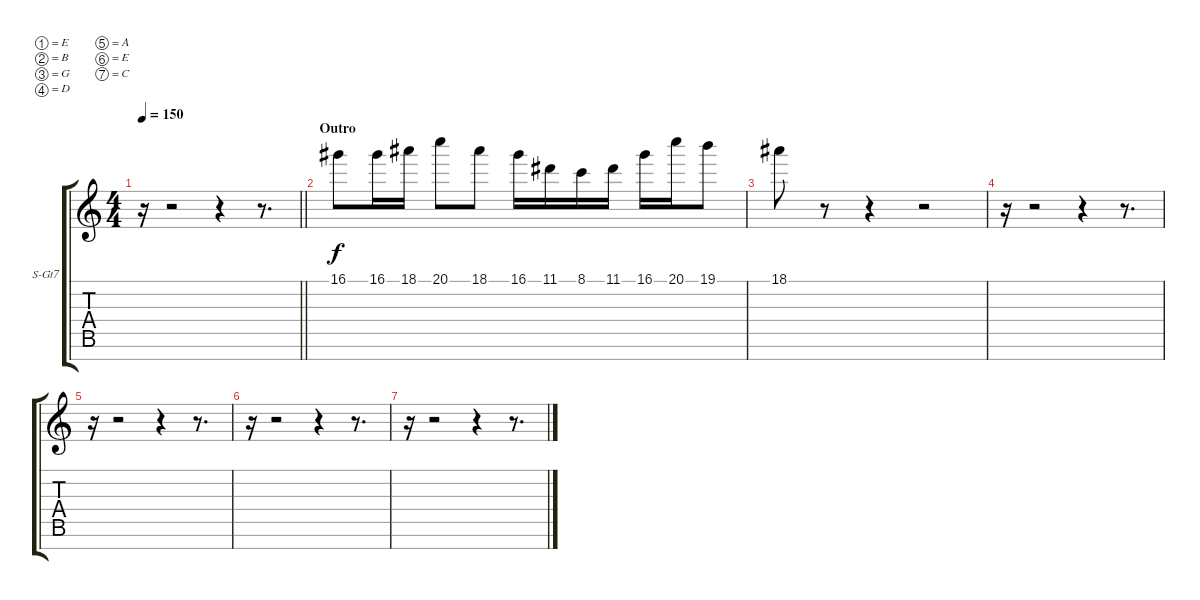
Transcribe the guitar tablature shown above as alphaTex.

\bracketExtendMode groupsimilarinstruments
\firstSystemTrackNameOrientation horizontal
\otherSystemsTrackNameOrientation horizontal
\track ("Piccolo (Tooty)" "S-Gt7") {instrument piccolo}
\staff {score tabs}
\tuning (E4 B3 G3 D3 A2 E2 C-1)
\displaytranspose 12
\ts (4 4)
\tempo 150
\clef g2
\barLineRight lightlight
\ks c
r.16{dy f} r.2 r.4 r.8{d} |
\section ("" "Outro")
16.1.8 16.1.16 18.1.16 20.1.8 18.1.8 16.1.16 11.1.16 8.1.16 11.1.16 16.1.16 20.1.16 19.1.8 |
18.1.8 r.8 r.4 r.2 |
r.16 r.2 r.4 r.8{d} |
r.16 r.2 r.4 r.8{d} |
r.16 r.2 r.4 r.8{d} |
r.16 r.2 r.4 r.8{d}
